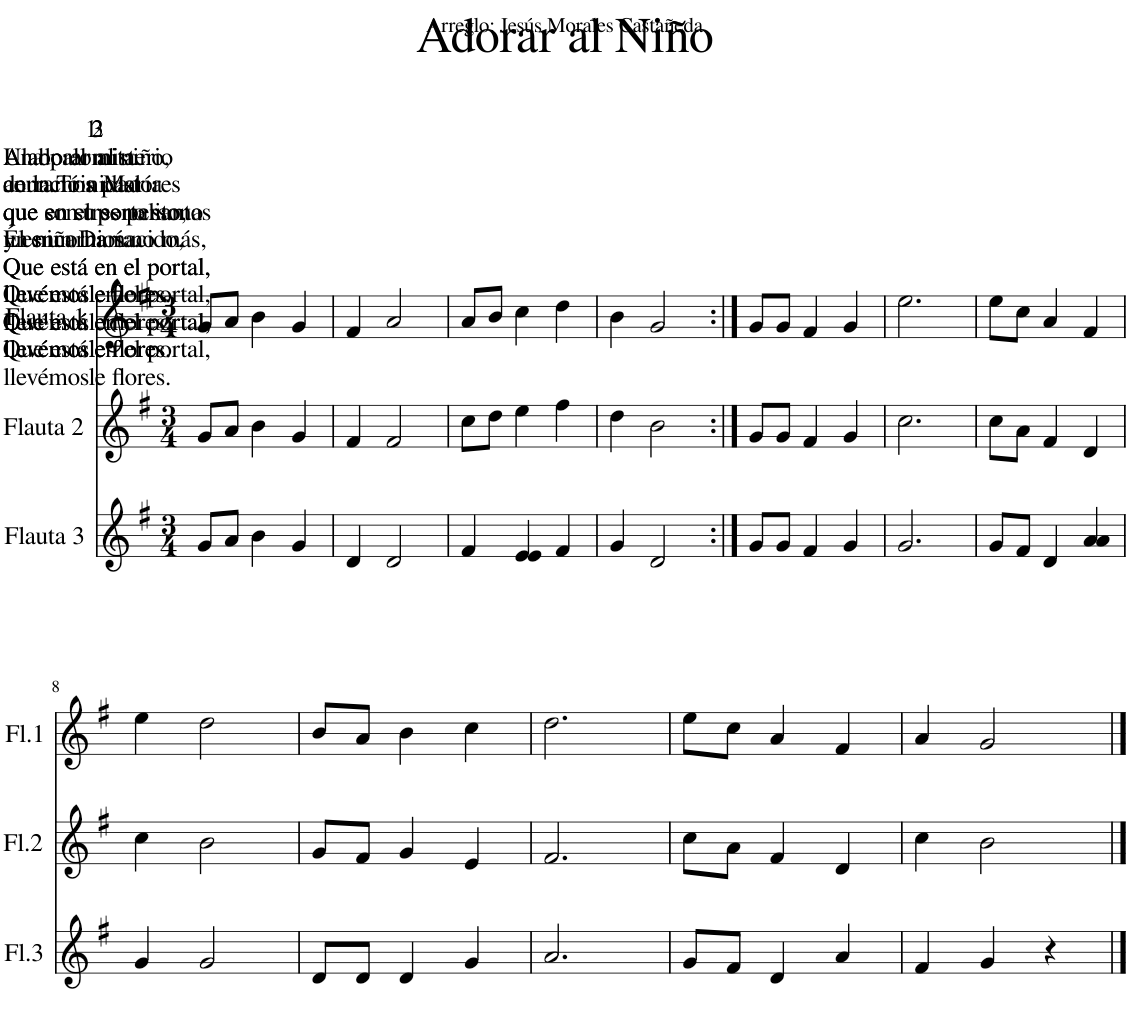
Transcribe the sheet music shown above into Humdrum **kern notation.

**kern	**kern	**kern
*part3	*part2	*part1
*staff3	*staff2	*staff1
*I"Flauta 3	*I"Flauta 2	*I"Flauta 1
*I'Fl.3	*I'Fl.2	*I'Fl.1
*clefG2	*clefG2	*clefG2
*k[f#]	*k[f#]	*k[f#]
*M3/4	*M3/4	*M3/4
=1	=1	=1
8g/L	8g/L	8g/L
8a/J	8a/J	8a/J
4b\	4b\	4b\
4g/	4g/	4g/
=2	=2	=2
4d/	4f#/	4f#/
2d/	2f#/	2a/
=3	=3	=3
4f#/	8cc\L	8a/L
.	8dd\J	8b/J
4e/ 4e/	4ee\	4cc\
4f#/	4ff#\	4dd\
=4	=4	=4
4g/	4dd\	4b\
2d/	2b\	2g/
=5:|!	=5:|!	=5:|!
8g/L	8g/L	8g/L
8g/J	8g/J	8g/J
4f#/	4f#/	4f#/
4g/	4g/	4g/
=6	=6	=6
2.g/	2.cc\	2.ee\
=7	=7	=7
8g/L	8cc\L	8ee\L
8f#/J	8a\J	8cc\J
4d/	4f#/	4a/
4a/ 4a/	4d/	4f#/
!!LO:LB:g=z
=8	=8	=8
4g/	4cc\	4ee\
2g/	2b\	2dd\
=9	=9	=9
8d/L	8g/L	8b/L
8d/J	8f#/J	8a/J
4d/	4g/	4b\
4g/	4e/	4cc\
=10	=10	=10
2.a/	2.f#/	2.dd\
=11	=11	=11
8g/L	8cc\L	8ee\L
8f#/J	8a\J	8cc\J
4d/	4f#/	4a/
4a/	4d/	4f#/
=12	=12	=12
4f#/	4cc\	4a/
4g/	2b\	2g/
4r	.	.
==	==	==
*-	*-	*-
